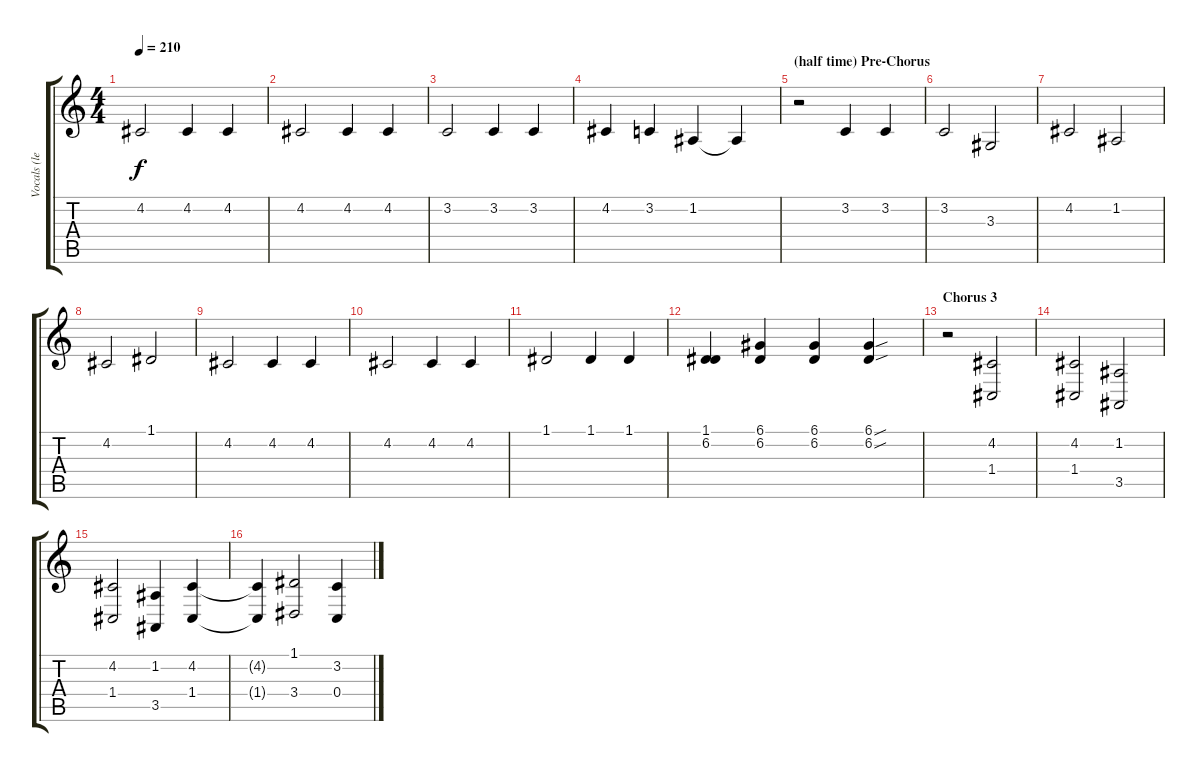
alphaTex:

\track ("Vocals (lead)" "Vocals (le") {instrument stringensemble1}
\staff {score tabs}
\tuning (D4 A3 F3 C3 G2 C2) {hide}
\ts (4 4)
\tempo 210
\clef g2
\ks c
4.2.2{dy f} 4.2.4 4.2.4 |
4.2.2 4.2.4 4.2.4 |
3.2.2 3.2.4 3.2.4 |
4.2.4 3.2.4 1.2.4 1.2{t}.4 |
\section ("" "(half time) Pre-Chorus")
r.2{instrument stringensemble1} 3.2.4 3.2.4 |
3.2.2 3.3.2 |
4.2.2 1.2.2 |
4.2.2 1.1.2 |
4.2.2 4.2.4 4.2.4 |
4.2.2 4.2.4 4.2.4 |
1.1.2 1.1.4 1.1.4 |
(1.1 6.2).4 (6.1 6.2).4 (6.1 6.2).4 (6.1{sou} 6.2{sou}).4 |
\section ("" "Chorus 3")
r.2 (4.2 1.4).2{instrument lead2sawtooth} |
(4.2 1.4).2 (1.2 3.5).2 |
(4.2 1.4).2 (1.2 3.5).4 (4.2 1.4).4 |
(4.2{t} 1.4{t}).4 (1.1 3.4).2 (3.2 0.4).4
